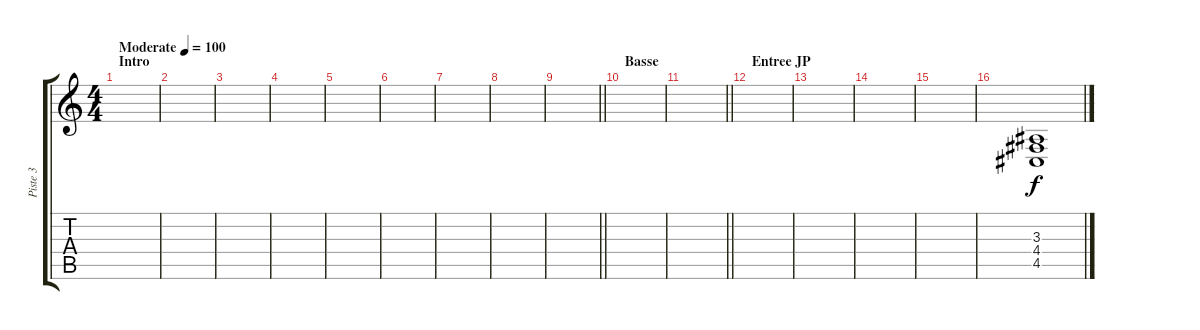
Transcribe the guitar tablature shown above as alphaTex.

\track ("Piste 3" "Piste 3") {instrument pad3polysynth}
\staff {score tabs}
\tuning (E4 B3 G3 D3 A2 E2) {hide}
\ts (4 4)
\section ("" "Intro")
\tempo (100 "Moderate")
\clef g2
\ks c
|
|
|
|
|
|
|
|
\barLineRight lightlight
|
\section ("" "Basse")
|
\barLineRight lightlight
|
\section ("" "Entree JP")
|
|
|
|
(3.3 4.4 4.5).1
